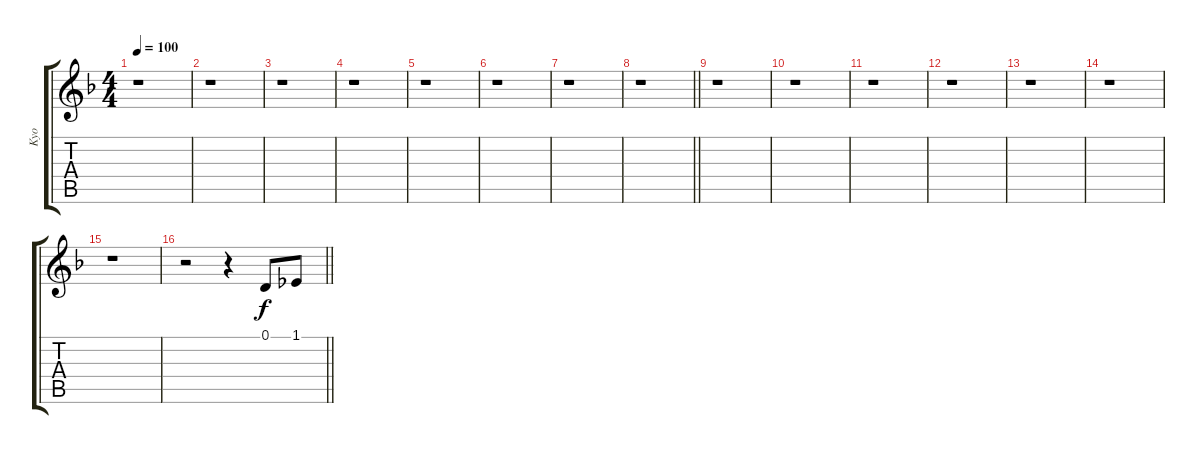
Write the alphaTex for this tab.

\track ("Kyo" "Kyo") {instrument clarinet}
\staff {score tabs}
\tuning (D4 A3 F3 C3 G2 D2) {hide}
\ts (4 4)
\tempo 100
\clef g2
\ks f
r.1{dy f} |
r.1 |
r.1 |
r.1 |
r.1 |
r.1 |
r.1 |
\barLineRight lightlight
r.1 |
r.1 |
r.1 |
r.1 |
r.1 |
r.1 |
r.1 |
r.1 |
\barLineRight lightlight
r.2 r.4 0.1.8 1.1.8
